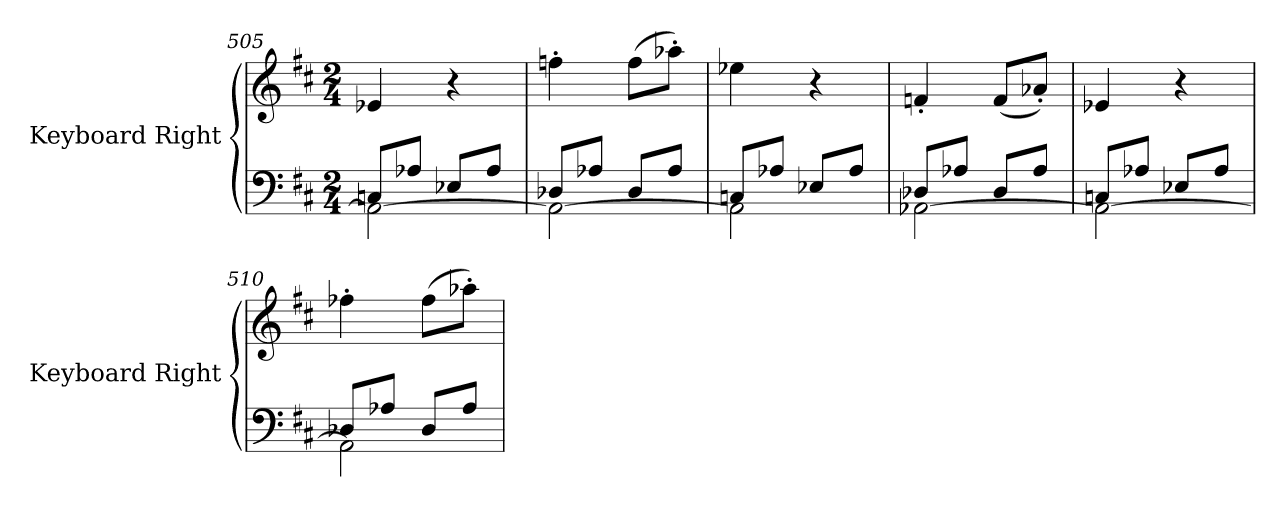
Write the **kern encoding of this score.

**kern	**kern
*part1	*part1
*staff2	*staff1
*I"Keyboard Right	*
*I'Keyboard Right	*
*clefF4	*clefG2
*k[f#c#]	*k[f#c#]
*D:	*D:
*M2/4	*M2/4
=505	=505
*^	*
2AA-\_	8Cn/L	4e-X/
.	8A-X/J	.
.	8E-X/L	4r
.	8A-/J	.
=506	=506	=506
2AA-\_	8D-X/L	4ffn'\
.	8A-X/J	.
.	8D-/L	(>8ff\L
.	8A-/J	8aa-X'\J)
=507	=507	=507
2AA-\]	8Cn/L	4ee-X\
.	8A-X/J	.
.	8E-X/L	4r
.	8A-/J	.
!!LO:LB:g=z
=508	=508	=508
[2AA-X\	8D-X/L	4fn'/
.	8A-X/J	.
.	8D-/L	(<8f/L
.	8A-/J	8a-X'/J)
=509	=509	=509
2AA-\_	8Cn/L	4e-X/
.	8A-X/J	.
.	8E-X/L	4r
.	8A-/J	.
=510	=510	=510
2AA-\]	8D-X/L	4ff-X'\
.	8A-X/J	.
.	8D-/L	(>8ff-\L
.	8A-/J	8aa-X'\J)
*v	*v	*
=	=
*-	*-
